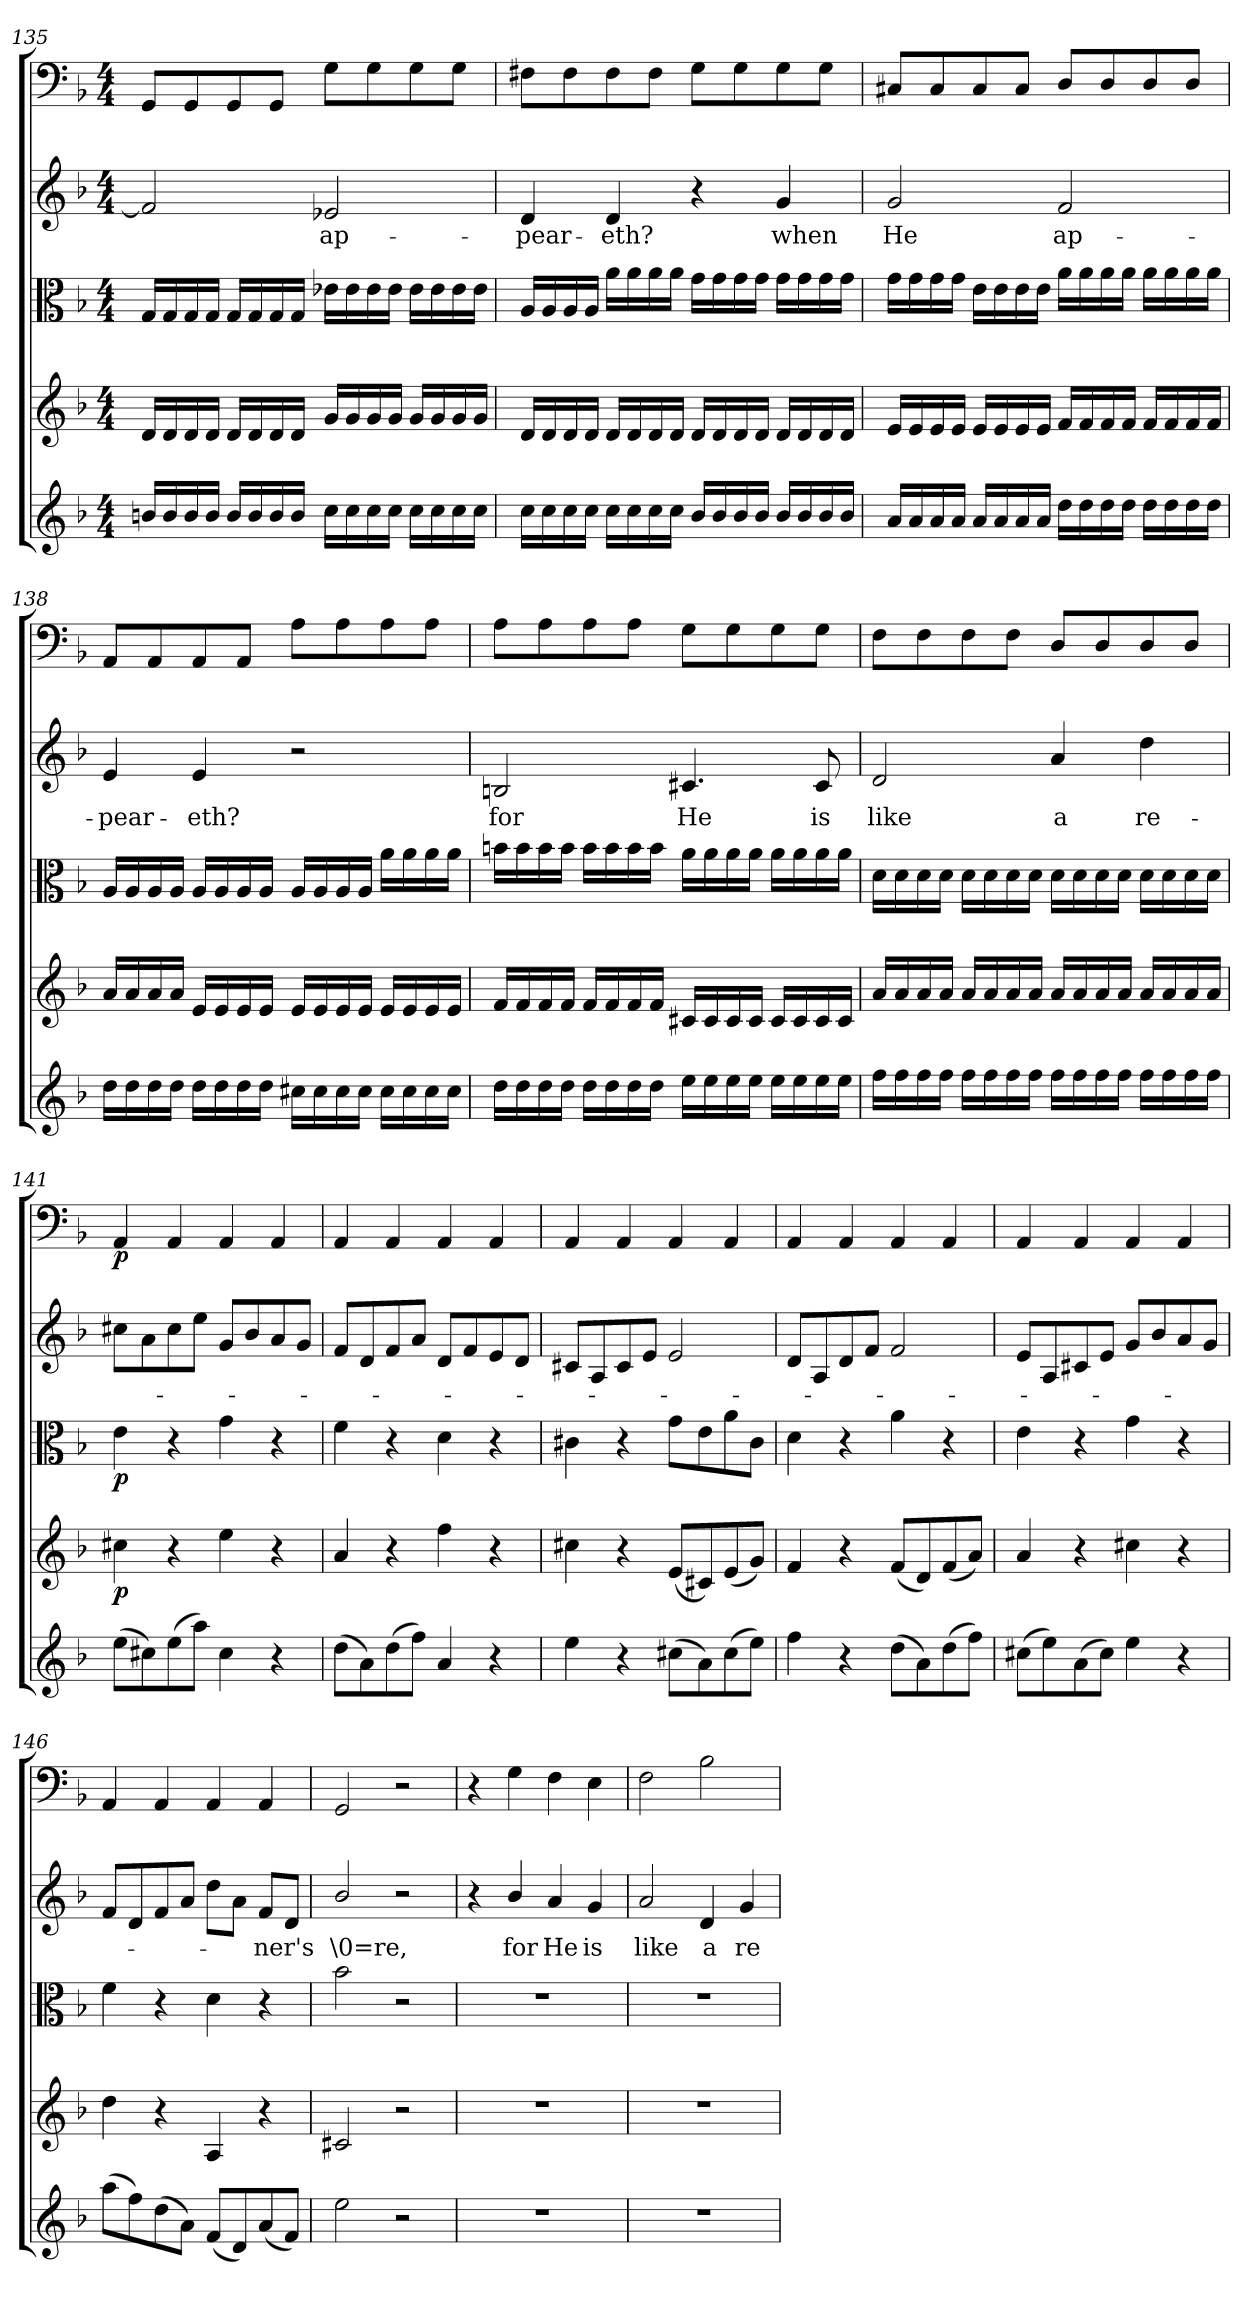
**kern	**kern	**dynam	**kern	**dynam	**kern	**text	**kern	**dynam
*part5	*part4	*part4	*part3	*part3	*part2	*part2	*part1	*part1
*staff5	*staff4	*staff4	*staff3	*staff3	*staff2	*staff2	*staff1	*staff1
*clefG2	*clefG2	*	*clefC3	*	*clefG2	*	*clefF4	*
*k[b-]	*k[b-]	*	*k[b-]	*	*k[b-]	*	*k[b-]	*
*d:	*d:	*	*d:	*	*d:	*	*d:	*
*M4/4	*M4/4	*	*M4/4	*	*M4/4	*	*M4/4	*
=135	=135	=135	=135	=135	=135	=135	=135	=135
16bn/LL	16d/LL	.	16G/LL	.	2f/]	.	8GG/L	.
16b/	16d/	.	16G/	.	.	.	.	.
16b/	16d/	.	16G/	.	.	.	8GG/	.
16b/JJ	16d/JJ	.	16G/JJ	.	.	.	.	.
16b/LL	16d/LL	.	16G/LL	.	.	.	8GG/	.
16b/	16d/	.	16G/	.	.	.	.	.
16b/	16d/	.	16G/	.	.	.	8GG/J	.
16b/JJ	16d/JJ	.	16G/JJ	.	.	.	.	.
16cc\LL	16g/LL	.	16e-X\LL	.	2e-X/	ap-	8G\L	.
16cc\	16g/	.	16e-\	.	.	.	.	.
16cc\	16g/	.	16e-\	.	.	.	8G\	.
16cc\JJ	16g/JJ	.	16e-\JJ	.	.	.	.	.
16cc\LL	16g/LL	.	16e-\LL	.	.	.	8G\	.
16cc\	16g/	.	16e-\	.	.	.	.	.
16cc\	16g/	.	16e-\	.	.	.	8G\J	.
16cc\JJ	16g/JJ	.	16e-\JJ	.	.	.	.	.
=136	=136	=136	=136	=136	=136	=136	=136	=136
16cc\LL	16d/LL	.	16A/LL	.	4d/	-pear-	8F#X\L	.
16cc\	16d/	.	16A/	.	.	.	.	.
16cc\	16d/	.	16A/	.	.	.	8F#\	.
16cc\JJ	16d/JJ	.	16A/JJ	.	.	.	.	.
16cc\LL	16d/LL	.	16a\LL	.	4d/	-eth?	8F#\	.
16cc\	16d/	.	16a\	.	.	.	.	.
16cc\	16d/	.	16a\	.	.	.	8F#\J	.
16cc\JJ	16d/JJ	.	16a\JJ	.	.	.	.	.
16b-/LL	16d/LL	.	16g\LL	.	4r	.	8G\L	.
16b-/	16d/	.	16g\	.	.	.	.	.
16b-/	16d/	.	16g\	.	.	.	8G\	.
16b-/JJ	16d/JJ	.	16g\JJ	.	.	.	.	.
16b-/LL	16d/LL	.	16g\LL	.	4g/	when	8G\	.
16b-/	16d/	.	16g\	.	.	.	.	.
16b-/	16d/	.	16g\	.	.	.	8G\J	.
16b-/JJ	16d/JJ	.	16g\JJ	.	.	.	.	.
=137	=137	=137	=137	=137	=137	=137	=137	=137
16a/LL	16e/LL	.	16g\LL	.	2g/	He	8C#X/L	.
16a/	16e/	.	16g\	.	.	.	.	.
16a/	16e/	.	16g\	.	.	.	8C#/	.
16a/JJ	16e/JJ	.	16g\JJ	.	.	.	.	.
16a/LL	16e/LL	.	16e\LL	.	.	.	8C#/	.
16a/	16e/	.	16e\	.	.	.	.	.
16a/	16e/	.	16e\	.	.	.	8C#/J	.
16a/JJ	16e/JJ	.	16e\JJ	.	.	.	.	.
16dd\LL	16f/LL	.	16a\LL	.	2f/	ap-	8D/L	.
16dd\	16f/	.	16a\	.	.	.	.	.
16dd\	16f/	.	16a\	.	.	.	8D/	.
16dd\JJ	16f/JJ	.	16a\JJ	.	.	.	.	.
16dd\LL	16f/LL	.	16a\LL	.	.	.	8D/	.
16dd\	16f/	.	16a\	.	.	.	.	.
16dd\	16f/	.	16a\	.	.	.	8D/J	.
16dd\JJ	16f/JJ	.	16a\JJ	.	.	.	.	.
=138	=138	=138	=138	=138	=138	=138	=138	=138
16dd\LL	16a/LL	.	16A/LL	.	4e/	-pear-	8AA/L	.
16dd\	16a/	.	16A/	.	.	.	.	.
16dd\	16a/	.	16A/	.	.	.	8AA/	.
16dd\JJ	16a/JJ	.	16A/JJ	.	.	.	.	.
16dd\LL	16e/LL	.	16A/LL	.	4e/	-eth?	8AA/	.
16dd\	16e/	.	16A/	.	.	.	.	.
16dd\	16e/	.	16A/	.	.	.	8AA/J	.
16dd\JJ	16e/JJ	.	16A/JJ	.	.	.	.	.
16cc#X\LL	16e/LL	.	16A/LL	.	2r	.	8A\L	.
16cc#\	16e/	.	16A/	.	.	.	.	.
16cc#\	16e/	.	16A/	.	.	.	8A\	.
16cc#\JJ	16e/JJ	.	16A/JJ	.	.	.	.	.
16cc#\LL	16e/LL	.	16a\LL	.	.	.	8A\	.
16cc#\	16e/	.	16a\	.	.	.	.	.
16cc#\	16e/	.	16a\	.	.	.	8A\J	.
16cc#\JJ	16e/JJ	.	16a\JJ	.	.	.	.	.
=139	=139	=139	=139	=139	=139	=139	=139	=139
16dd\LL	16f/LL	.	16bn\LL	.	2Bn/	for	8A\L	.
16dd\	16f/	.	16b\	.	.	.	.	.
16dd\	16f/	.	16b\	.	.	.	8A\	.
16dd\JJ	16f/JJ	.	16b\JJ	.	.	.	.	.
16dd\LL	16f/LL	.	16b\LL	.	.	.	8A\	.
16dd\	16f/	.	16b\	.	.	.	.	.
16dd\	16f/	.	16b\	.	.	.	8A\J	.
16dd\JJ	16f/JJ	.	16b\JJ	.	.	.	.	.
16ee\LL	16c#X/LL	.	16a\LL	.	4.c#X/	He	8G\L	.
16ee\	16c#/	.	16a\	.	.	.	.	.
16ee\	16c#/	.	16a\	.	.	.	8G\	.
16ee\JJ	16c#/JJ	.	16a\JJ	.	.	.	.	.
16ee\LL	16c#/LL	.	16a\LL	.	.	.	8G\	.
16ee\	16c#/	.	16a\	.	.	.	.	.
16ee\	16c#/	.	16a\	.	8c#/	is	8G\J	.
16ee\JJ	16c#/JJ	.	16a\JJ	.	.	.	.	.
=140	=140	=140	=140	=140	=140	=140	=140	=140
16ff\LL	16a/LL	.	16d\LL	.	2d/	like	8F\L	.
16ff\	16a/	.	16d\	.	.	.	.	.
16ff\	16a/	.	16d\	.	.	.	8F\	.
16ff\JJ	16a/JJ	.	16d\JJ	.	.	.	.	.
16ff\LL	16a/LL	.	16d\LL	.	.	.	8F\	.
16ff\	16a/	.	16d\	.	.	.	.	.
16ff\	16a/	.	16d\	.	.	.	8F\J	.
16ff\JJ	16a/JJ	.	16d\JJ	.	.	.	.	.
16ff\LL	16a/LL	.	16d\LL	.	4a/	a	8D/L	.
16ff\	16a/	.	16d\	.	.	.	.	.
16ff\	16a/	.	16d\	.	.	.	8D/	.
16ff\JJ	16a/JJ	.	16d\JJ	.	.	.	.	.
16ff\LL	16a/LL	.	16d\LL	.	4dd\	re-	8D/	.
16ff\	16a/	.	16d\	.	.	.	.	.
16ff\	16a/	.	16d\	.	.	.	8D/J	.
16ff\JJ	16a/JJ	.	16d\JJ	.	.	.	.	.
=141	=141	=141	=141	=141	=141	=141	=141	=141
(8ee\L	4cc#X\	p	4e\	p	8cc#X\L	.	4AA/	p
8cc#X\)	.	.	.	.	8a\	.	.	.
(8ee\	4r	.	4r	.	8cc#\	.	4AA/	.
8aa\J)	.	.	.	.	8ee\J	.	.	.
4cc#\	4ee\	.	4g\	.	8g/L	.	4AA/	.
.	.	.	.	.	8b-/	.	.	.
4r	4r	.	4r	.	8a/	.	4AA/	.
.	.	.	.	.	8g/J	.	.	.
=142	=142	=142	=142	=142	=142	=142	=142	=142
(8dd\L	4a/	.	4f\	.	8f/L	.	4AA/	.
8a\)	.	.	.	.	8d/	.	.	.
(8dd\	4r	.	4r	.	8f/	.	4AA/	.
8ff\J)	.	.	.	.	8a/J	.	.	.
4a/	4ff\	.	4d\	.	8d/L	.	4AA/	.
.	.	.	.	.	8f/	.	.	.
4r	4r	.	4r	.	8e/	.	4AA/	.
.	.	.	.	.	8d/J	.	.	.
=143	=143	=143	=143	=143	=143	=143	=143	=143
4ee\	4cc#X\	.	4c#X\	.	8c#X/L	.	4AA/	.
.	.	.	.	.	8A/	.	.	.
4r	4r	.	4r	.	8c#/	.	4AA/	.
.	.	.	.	.	8e/J	.	.	.
(8cc#X\L	(8e/L	.	8g\L	.	2e/	.	4AA/	.
8a\)	8c#X/)	.	8e\	.	.	.	.	.
(8cc#\	(8e/	.	8a\	.	.	.	4AA/	.
8ee\J)	8g/J)	.	8c#\J	.	.	.	.	.
=144	=144	=144	=144	=144	=144	=144	=144	=144
4ff\	4f/	.	4d\	.	8d/L	.	4AA/	.
.	.	.	.	.	8A/	.	.	.
4r	4r	.	4r	.	8d/	.	4AA/	.
.	.	.	.	.	8f/J	.	.	.
(8dd\L	(8f/L	.	4a\	.	2f/	.	4AA/	.
8a\)	8d/)	.	.	.	.	.	.	.
(8dd\	(8f/	.	4r	.	.	.	4AA/	.
8ff\J)	8a/J)	.	.	.	.	.	.	.
=145	=145	=145	=145	=145	=145	=145	=145	=145
(8cc#X\L	4a/	.	4e\	.	8e/L	.	4AA/	.
8ee\)	.	.	.	.	8A/	.	.	.
(8a\	4r	.	4r	.	8c#X/	.	4AA/	.
8cc#\J)	.	.	.	.	8e/J	.	.	.
4ee\	4cc#X\	.	4g\	.	8g/L	.	4AA/	.
.	.	.	.	.	8b-/	.	.	.
4r	4r	.	4r	.	8a/	.	4AA/	.
.	.	.	.	.	8g/J	.	.	.
=146	=146	=146	=146	=146	=146	=146	=146	=146
(8aa\L	4dd\	.	4f\	.	8f/L	.	4AA/	.
8ff\)	.	.	.	.	8d/	.	.	.
(8dd\	4r	.	4r	.	8f/	.	4AA/	.
8a\J)	.	.	.	.	8a/J	.	.	.
(8f/L	4A/	.	4d\	.	8dd\L	.	4AA/	.
8d/)	.	.	.	.	8a\J	.	.	.
(8a/	4r	.	4r	.	8f/L	-ner's	4AA/	.
8f/J)	.	.	.	.	8d/J	.	.	.
=147	=147	=147	=147	=147	=147	=147	=147	=147
2ee\	2c#X/	.	2b-\	.	2b-/	\0=re,	2GG/	.
2r	2r	.	2r	.	2r	.	2r	.
=148	=148	=148	=148	=148	=148	=148	=148	=148
1r	1r	.	1r	.	4r	.	4r	.
.	.	.	.	.	4b-/	for	4G\	.
.	.	.	.	.	4a/	He	4F\	.
.	.	.	.	.	4g/	is	4E\	.
=149	=149	=149	=149	=149	=149	=149	=149	=149
1r	1r	.	1r	.	2a/	like	2F\	.
.	.	.	.	.	4d/	a	2B-\	.
.	.	.	.	.	4g/	re-	.	.
=	=	=	=	=	=	=	=	=
*-	*-	*-	*-	*-	*-	*-	*-	*-
